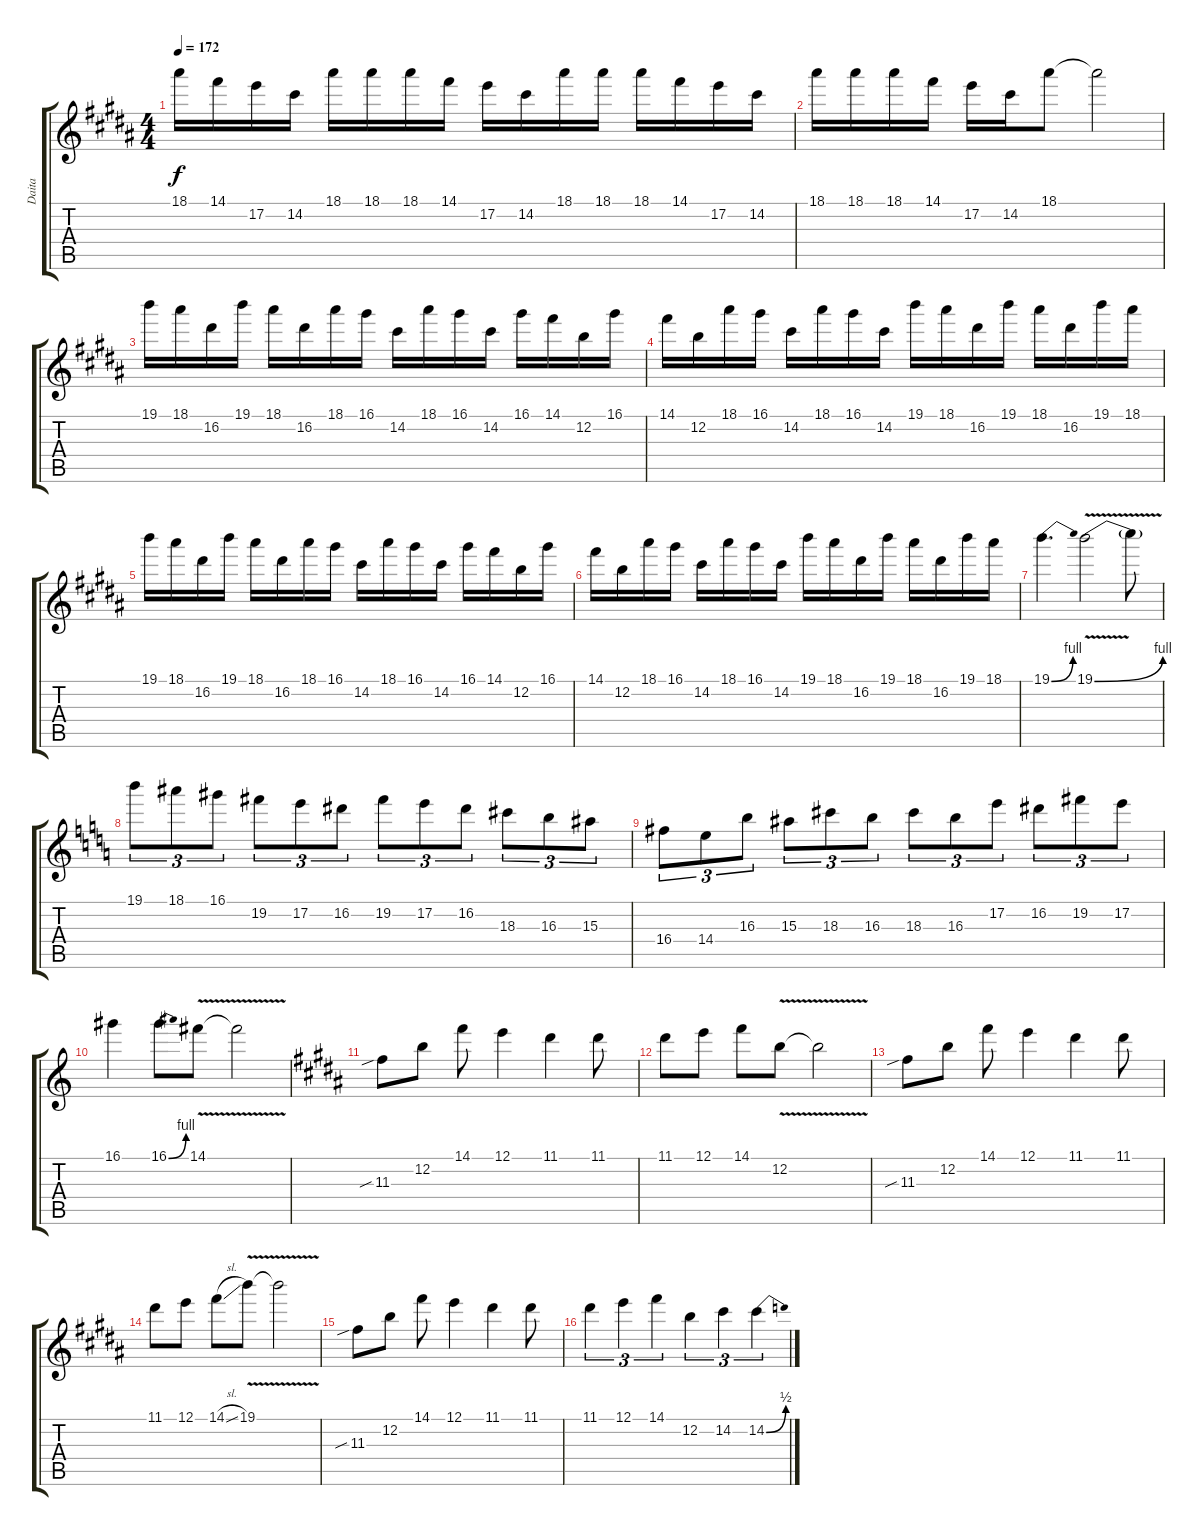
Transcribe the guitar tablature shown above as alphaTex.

\track ("Daita" "Daita") {instrument distortionguitar}
\staff {score tabs}
\tuning (E4 B3 G3 D3 A2 E2) {hide}
\ts (4 4)
\tempo 172
\clef g2
\ks b
18.1.16{dy f} 14.1.16 17.2.16 14.2.16 18.1.16 18.1.16 18.1.16 14.1.16 17.2.16 14.2.16 18.1.16 18.1.16 18.1.16 14.1.16 17.2.16 14.2.16 |
18.1.16 18.1.16 18.1.16 14.1.16 17.2.16 14.2.16 18.1.8 18.1{t}.2 |
19.1.16 18.1.16 16.2.16 19.1.16 18.1.16 16.2.16 18.1.16 16.1.16 14.2.16 18.1.16 16.1.16 14.2.16 16.1.16 14.1.16 12.2.16 16.1.16 |
14.1.16 12.2.16 18.1.16 16.1.16 14.2.16 18.1.16 16.1.16 14.2.16 19.1.16 18.1.16 16.2.16 19.1.16 18.1.16 16.2.16 19.1.16 18.1.16 |
19.1.16 18.1.16 16.2.16 19.1.16 18.1.16 16.2.16 18.1.16 16.1.16 14.2.16 18.1.16 16.1.16 14.2.16 16.1.16 14.1.16 12.2.16 16.1.16 |
14.1.16 12.2.16 18.1.16 16.1.16 14.2.16 18.1.16 16.1.16 14.2.16 19.1.16 18.1.16 16.2.16 19.1.16 18.1.16 16.2.16 19.1.16 18.1.16 |
19.1{be (bend 0 0 60 4)}.4{d} 19.1{be (bend 0 0 60 4) v}.2 19.1{t}.8 |
\ks c
19.1.8{tu (3 2)} 18.1.8{tu (3 2)} 16.1.8{tu (3 2)} 19.2.8{tu (3 2)} 17.2.8{tu (3 2)} 16.2.8{tu (3 2)} 19.2.8{tu (3 2)} 17.2.8{tu (3 2)} 16.2.8{tu (3 2)} 18.3.8{tu (3 2)} 16.3.8{tu (3 2)} 15.3.8{tu (3 2)} |
16.4.8{tu (3 2)} 14.4.8{tu (3 2)} 16.3.8{tu (3 2)} 15.3.8{tu (3 2)} 18.3.8{tu (3 2)} 16.3.8{tu (3 2)} 18.3.8{tu (3 2)} 16.3.8{tu (3 2)} 17.2.8{tu (3 2)} 16.2.8{tu (3 2)} 19.2.8{tu (3 2)} 17.2.8{tu (3 2)} |
16.1.4 16.1{be (bend 0 0 60 4)}.8 14.1{v}.8 14.1{t}.2 |
\ks b
11.3{sib}.8 12.2.8 14.1.8 12.1.4 11.1.4 11.1.8 |
11.1.8 12.1.8 14.1.8 12.2{v}.8 12.2{t}.2 |
11.3{sib}.8 12.2.8 14.1.8 12.1.4 11.1.4 11.1.8 |
11.1.8 12.1.8 14.1{sl}.8 19.1{v}.8 19.1{t}.2 |
11.3{sib}.8 12.2.8 14.1.8 12.1.4 11.1.4 11.1.8 |
11.1.4{tu (3 2)} 12.1.4{tu (3 2)} 14.1.4{tu (3 2)} 12.2.4{tu (3 2)} 14.2.4{tu (3 2)} 14.2{be (bend 0 0 60 2)}.4{tu (3 2)}
